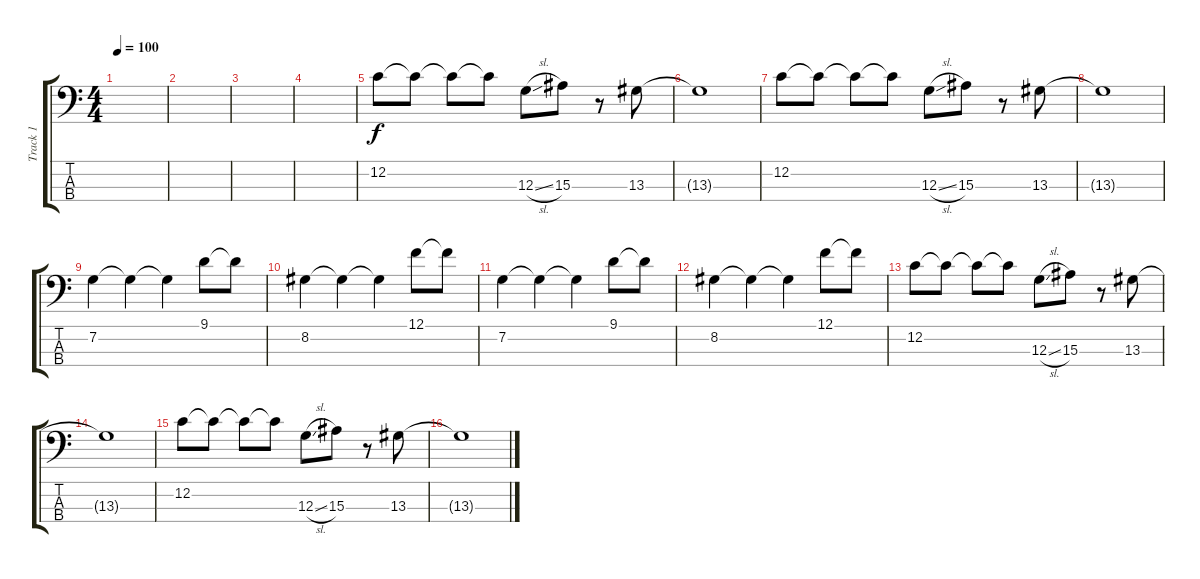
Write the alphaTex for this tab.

\track ("Track 1" "Track 1") {instrument electricbassfinger}
\staff {score tabs}
\tuning (F2 C2 G1 C1) {hide}
\ts (4 4)
\tempo 100
\clef f4
\ks c
|
|
|
|
12.2.8 12.2{t}.8 12.2{t}.8 12.2{t}.8 12.3{sl}.8 15.3.8 r.8 13.3.8 |
13.3{t}.1 |
12.2.8 12.2{t}.8 12.2{t}.8 12.2{t}.8 12.3{sl}.8 15.3.8 r.8 13.3.8 |
13.3{t}.1 |
7.2.4 7.2{t}.4 7.2{t}.4 9.1.8 9.1{t}.8 |
8.2.4 8.2{t}.4 8.2{t}.4 12.1.8 12.1{t}.8 |
7.2.4 7.2{t}.4 7.2{t}.4 9.1.8 9.1{t}.8 |
8.2.4 8.2{t}.4 8.2{t}.4 12.1.8 12.1{t}.8 |
12.2.8 12.2{t}.8 12.2{t}.8 12.2{t}.8 12.3{sl}.8 15.3.8 r.8 13.3.8 |
13.3{t}.1 |
12.2.8 12.2{t}.8 12.2{t}.8 12.2{t}.8 12.3{sl}.8 15.3.8 r.8 13.3.8 |
13.3{t}.1
